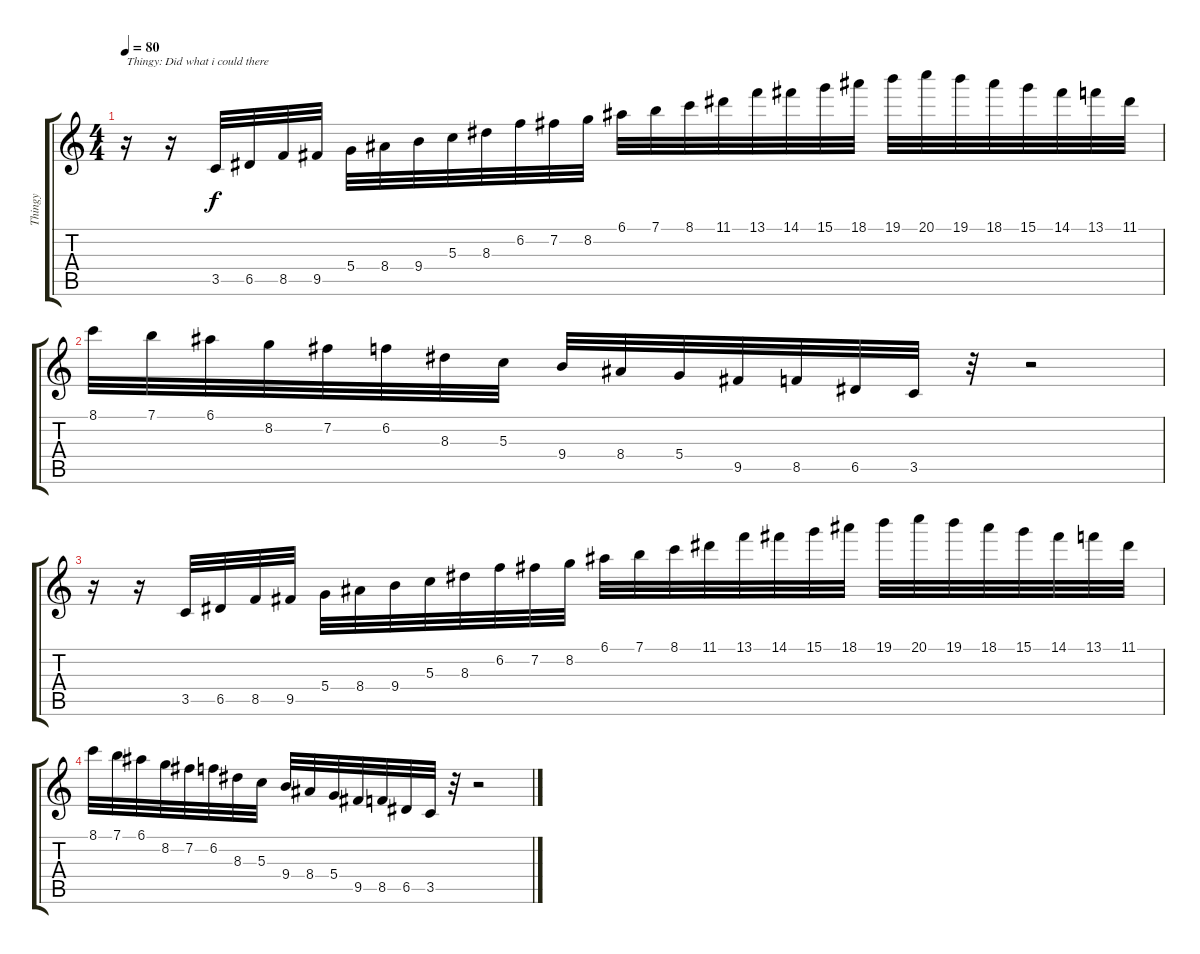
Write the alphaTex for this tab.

\track ("Thingy" "Thingy") {instrument pad5bowed}
\staff {score tabs}
\tuning (E5 B4 G4 D4 A3 E3) {hide}
\ts (4 4)
\tempo 80
\clef g2
\ks c
r.16{txt "Thingy: Did what i could there" dy f} r.16 3.5.32 6.5.32 8.5.32 9.5.32 5.4.32 8.4.32 9.4.32 5.3.32 8.3.32 6.2.32 7.2.32 8.2.32 6.1.32 7.1.32 8.1.32 11.1.32 13.1.32 14.1.32 15.1.32 18.1.32 19.1.32 20.1.32 19.1.32 18.1.32 15.1.32 14.1.32 13.1.32 11.1.32 |
8.1.32 7.1.32 6.1.32 8.2.32 7.2.32 6.2.32 8.3.32 5.3.32 9.4.32 8.4.32 5.4.32 9.5.32 8.5.32 6.5.32 3.5.32 r.32 r.2 |
r.16 r.16 3.5.32 6.5.32 8.5.32 9.5.32 5.4.32 8.4.32 9.4.32 5.3.32 8.3.32 6.2.32 7.2.32 8.2.32 6.1.32 7.1.32 8.1.32 11.1.32 13.1.32 14.1.32 15.1.32 18.1.32 19.1.32 20.1.32 19.1.32 18.1.32 15.1.32 14.1.32 13.1.32 11.1.32 |
8.1.32 7.1.32 6.1.32 8.2.32 7.2.32 6.2.32 8.3.32 5.3.32 9.4.32 8.4.32 5.4.32 9.5.32 8.5.32 6.5.32 3.5.32 r.32 r.2
